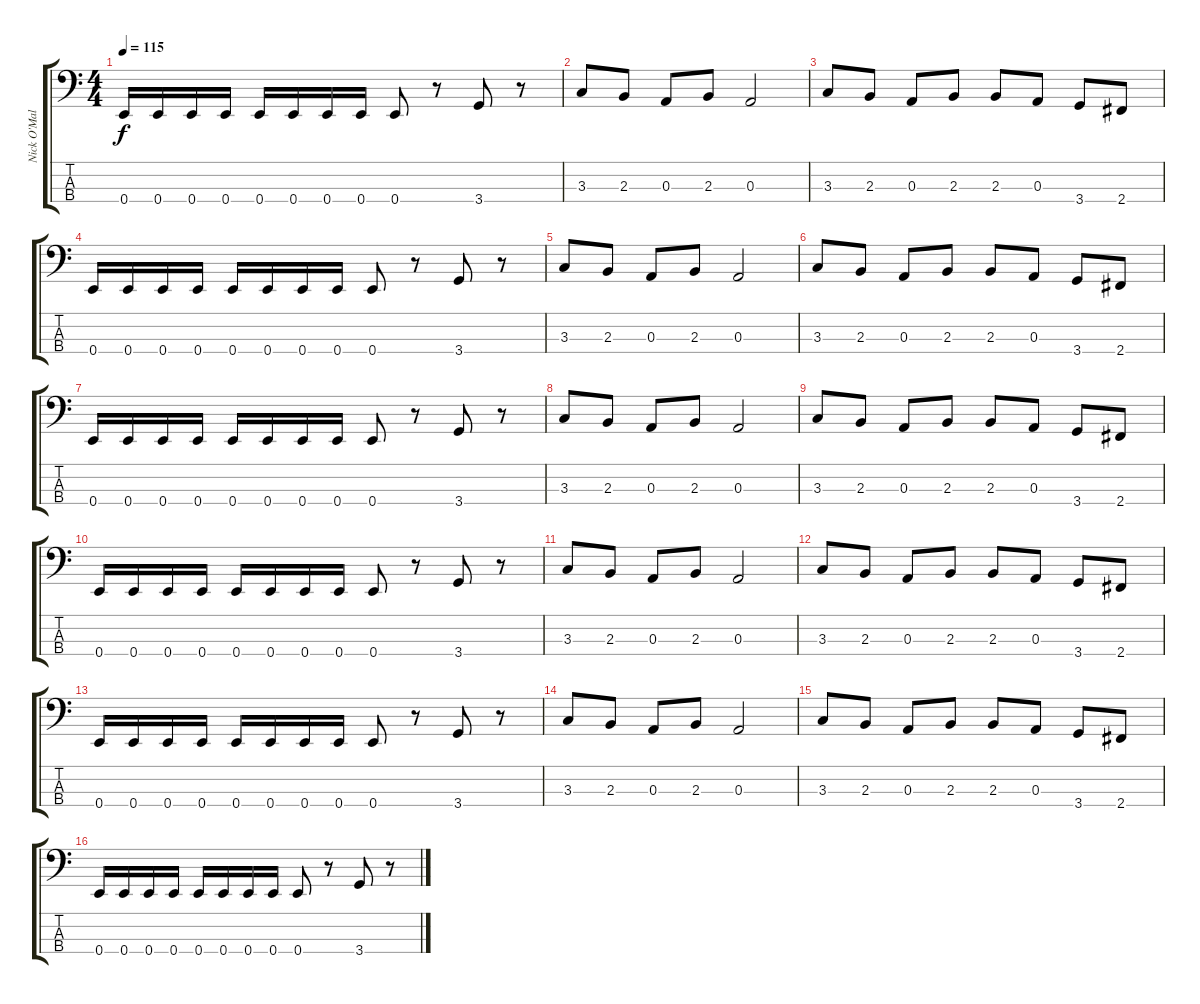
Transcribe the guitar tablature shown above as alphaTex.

\track ("Nick O'Malley (Bass)" "Nick O'Mal") {instrument electricbasspick bank 255}
\staff {score tabs}
\tuning (G2 D2 A1 E1) {hide}
\ts (4 4)
\tempo 115
\clef f4
\ks c
0.4.16{dy f} 0.4.16 0.4.16 0.4.16 0.4.16 0.4.16 0.4.16 0.4.16 0.4.8 r.8 3.4.8 r.8 |
3.3.8 2.3.8 0.3.8 2.3.8 0.3.2 |
3.3.8 2.3.8 0.3.8 2.3.8 2.3.8 0.3.8 3.4.8 2.4.8 |
0.4.16 0.4.16 0.4.16 0.4.16 0.4.16 0.4.16 0.4.16 0.4.16 0.4.8 r.8 3.4.8 r.8 |
3.3.8 2.3.8 0.3.8 2.3.8 0.3.2 |
3.3.8 2.3.8 0.3.8 2.3.8 2.3.8 0.3.8 3.4.8 2.4.8 |
0.4.16 0.4.16 0.4.16 0.4.16 0.4.16 0.4.16 0.4.16 0.4.16 0.4.8 r.8 3.4.8 r.8 |
3.3.8 2.3.8 0.3.8 2.3.8 0.3.2 |
3.3.8 2.3.8 0.3.8 2.3.8 2.3.8 0.3.8 3.4.8 2.4.8 |
0.4.16 0.4.16 0.4.16 0.4.16 0.4.16 0.4.16 0.4.16 0.4.16 0.4.8 r.8 3.4.8 r.8 |
3.3.8 2.3.8 0.3.8 2.3.8 0.3.2 |
3.3.8 2.3.8 0.3.8 2.3.8 2.3.8 0.3.8 3.4.8 2.4.8 |
0.4.16 0.4.16 0.4.16 0.4.16 0.4.16 0.4.16 0.4.16 0.4.16 0.4.8 r.8 3.4.8 r.8 |
3.3.8 2.3.8 0.3.8 2.3.8 0.3.2 |
3.3.8 2.3.8 0.3.8 2.3.8 2.3.8 0.3.8 3.4.8 2.4.8 |
0.4.16 0.4.16 0.4.16 0.4.16 0.4.16 0.4.16 0.4.16 0.4.16 0.4.8 r.8 3.4.8 r.8
